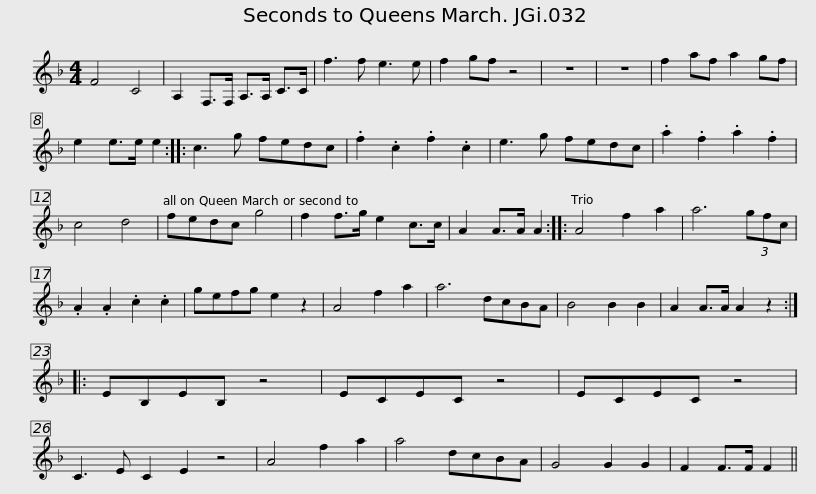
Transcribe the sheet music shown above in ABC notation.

X:1
L:1/8
M:4/4
I:linebreak $
K:F
V:1 treble
V:1
 F4 C4 | A,2 F,>F, A,>A, C>C | f3 f e3 e | f2 gf z4 | z8 | %5
 z8 | f2 af a2 gf | e2 e>e e2 ::$ c3 g fedc | .f2 .c2 .f2 .c2 | %10
 e3 g fedc | .a2 .f2 .a2 .f2 | c4 d4 | fedc g4 | f2 f>g e2 c>c | %15
 A2 A>A A2 ::$ A4 f2 a2 | a6 (3gfc | .A2 .A2 .c2 .c2 | gefg e2 z2 | %20
 A4 f2 a2 | a6 dcBA | B4 B2 B2 | A2 A>A A2 z2 :: EB,EB, z4 |$ %25
 ECEC z4 | ECEC z4 | C3 E C2 E2 z4 | A4 f2 a2 | a4 dcBA | %30
 G4 G2 G2 | F2 F>F F2 || %32
